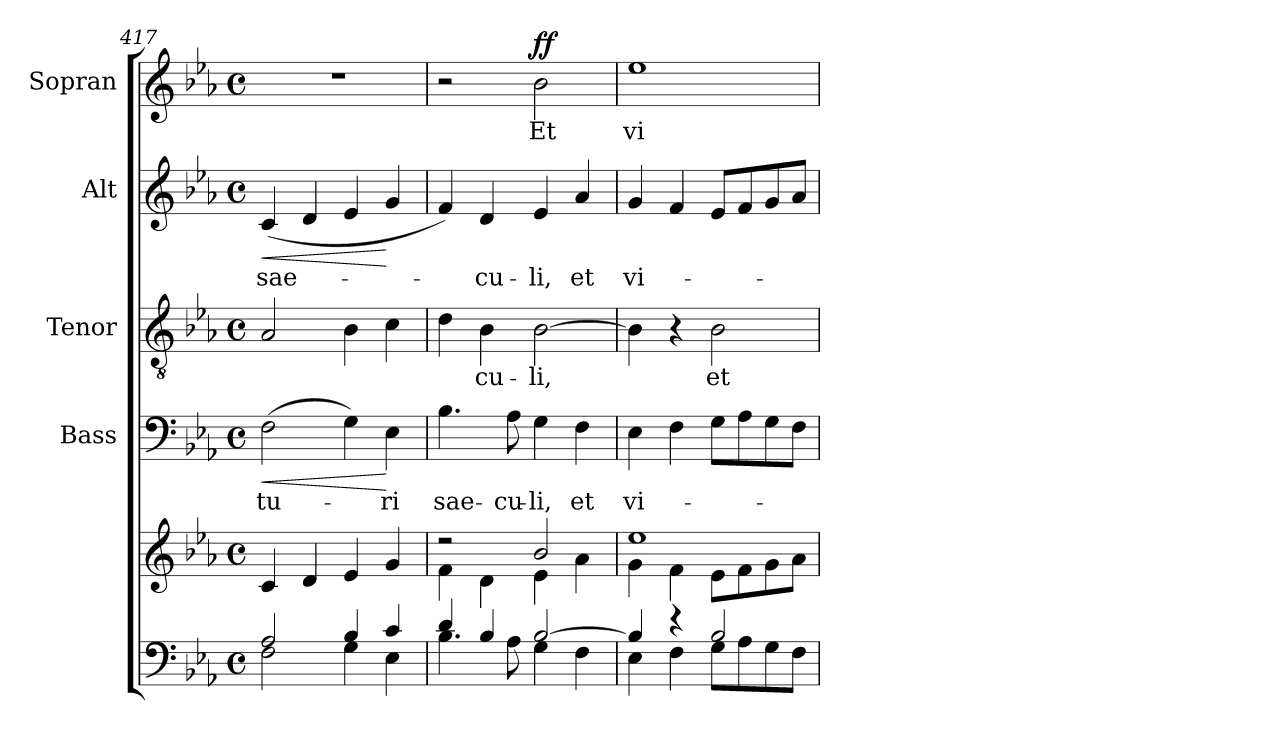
**kern	**kern	**kern	**text	**dynam	**kern	**text	**kern	**text	**dynam	**kern	**text	**dynam
*part5	*part5	*part4	*part4	*part4	*part3	*part3	*part2	*part2	*part2	*part1	*part1	*part1
*staff6	*staff5	*staff4	*staff4	*staff4	*staff3	*staff3	*staff2	*staff2	*staff2	*staff1	*staff1	*staff1
*	*	*I"Bass	*	*	*I"Tenor	*	*I"Alt	*	*	*I"Sopran	*	*
*	*	*I'B.	*	*	*I'T.	*	*I'A.	*	*	*I'S.	*	*
*clefF4	*clefG2	*clefF4	*	*	*clefGv2	*	*clefG2	*	*	*clefG2	*	*
*k[b-e-a-]	*k[b-e-a-]	*k[b-e-a-]	*	*	*k[b-e-a-]	*	*k[b-e-a-]	*	*	*k[b-e-a-]	*	*
*E-:	*E-:	*E-:	*	*	*E-:	*	*E-:	*	*	*E-:	*	*
*M4/4	*M4/4	*M4/4	*	*	*M4/4	*	*M4/4	*	*	*M4/4	*	*
*met(c)	*met(c)	*met(c)	*	*	*met(c)	*	*met(c)	*	*	*met(c)	*	*
=417	=417	=417	=417	=417	=417	=417	=417	=417	=417	=417	=417	=417
*^	*	*	*	*	*	*	*	*	*	*	*	*
!	!	!	!	!LO:LY:b	!LO:HP:b	!	!	!	!LO:LY:b	!LO:HP:b	!	!	!
2A-/	2F\	4c/	(>2F\	-tu-	<	2A-/	.	(<4c/	sae-	<	1r	.	.
.	.	4d/	.	.	.	.	.	4d/	.	.	.	.	.
4B-/	4G\	4e-/	4G\)	.	.	4B-\	.	4e-/	.	.	.	.	.
!	!	!	!	!LO:LY:b	!	!	!	!	!	!	!	!	!
4c/	4E-\	4g/	4E-\	-ri	[	4c\	.	4g/	.	[	.	.	.
=418	=418	=418	=418	=418	=418	=418	=418	=418	=418	=418	=418	=418	=418
*	*	*^	*	*	*	*	*	*	*	*	*	*	*
!	!	!	!	!	!LO:LY:b	!	!	!	!	!	!	!	!	!
4d/	4.B-\	2r	4f\	4.B-\	sae-	.	4d\	.	4f/)	.	.	2r	.	.
!	!	!	!	!	!	!	!	!LO:LY:b	!	!LO:LY:b	!	!	!	!
4B-/	.	.	4d\	.	.	.	4B-\	-cu-	4d/	-cu-	.	.	.	.
!	!	!	!	!	!LO:LY:b	!	!	!	!	!	!	!	!	!
.	8A-\	.	.	8A-\	-cu-	.	.	.	.	.	.	.	.	.
!	!	!	!	!	!LO:LY:b	!	!	!LO:LY:b	!	!LO:LY:b	!	!	!LO:LY:b	!LO:DY:a
[>2B-/	4G\	2b-/	4e-\	4G\	-li,	.	[2B-\	-li,	4e-/	-li,	.	2b-\	Et	ff
!	!	!	!	!	!LO:LY:b	!	!	!	!	!LO:LY:b	!	!	!	!
.	4F\	.	4a-\	4F\	et	.	.	.	4a-/	et	.	.	.	.
=419	=419	=419	=419	=419	=419	=419	=419	=419	=419	=419	=419	=419	=419	=419
!	!	!	!	!	!LO:LY:b	!	!	!	!	!LO:LY:b	!	!	!LO:LY:b	!
4B-/]	4E-\	1ee-	4g\	4E-\	vi-	.	4B-\]	.	4g/	vi-	.	1ee-	vi-	.
4rd	4F\	.	4f\	4F\	.	.	4r	.	4f/	.	.	.	.	.
!	!	!	!	!	!	!	!	!LO:LY:b	!	!	!	!	!	!
2B-/	8G\L	.	8e-\L	8G\L	.	.	2B-\	et	8e-/L	.	.	.	.	.
.	8A-\	.	8f\	8A-\	.	.	.	.	8f/	.	.	.	.	.
.	8G\	.	8g\	8G\	.	.	.	.	8g/	.	.	.	.	.
.	8F\J	.	8a-\J	8F\J	.	.	.	.	8a-/J	.	.	.	.	.
*v	*v	*	*	*	*	*	*	*	*	*	*	*	*	*
*	*v	*v	*	*	*	*	*	*	*	*	*	*	*
=	=	=	=	=	=	=	=	=	=	=	=	=
*-	*-	*-	*-	*-	*-	*-	*-	*-	*-	*-	*-	*-
